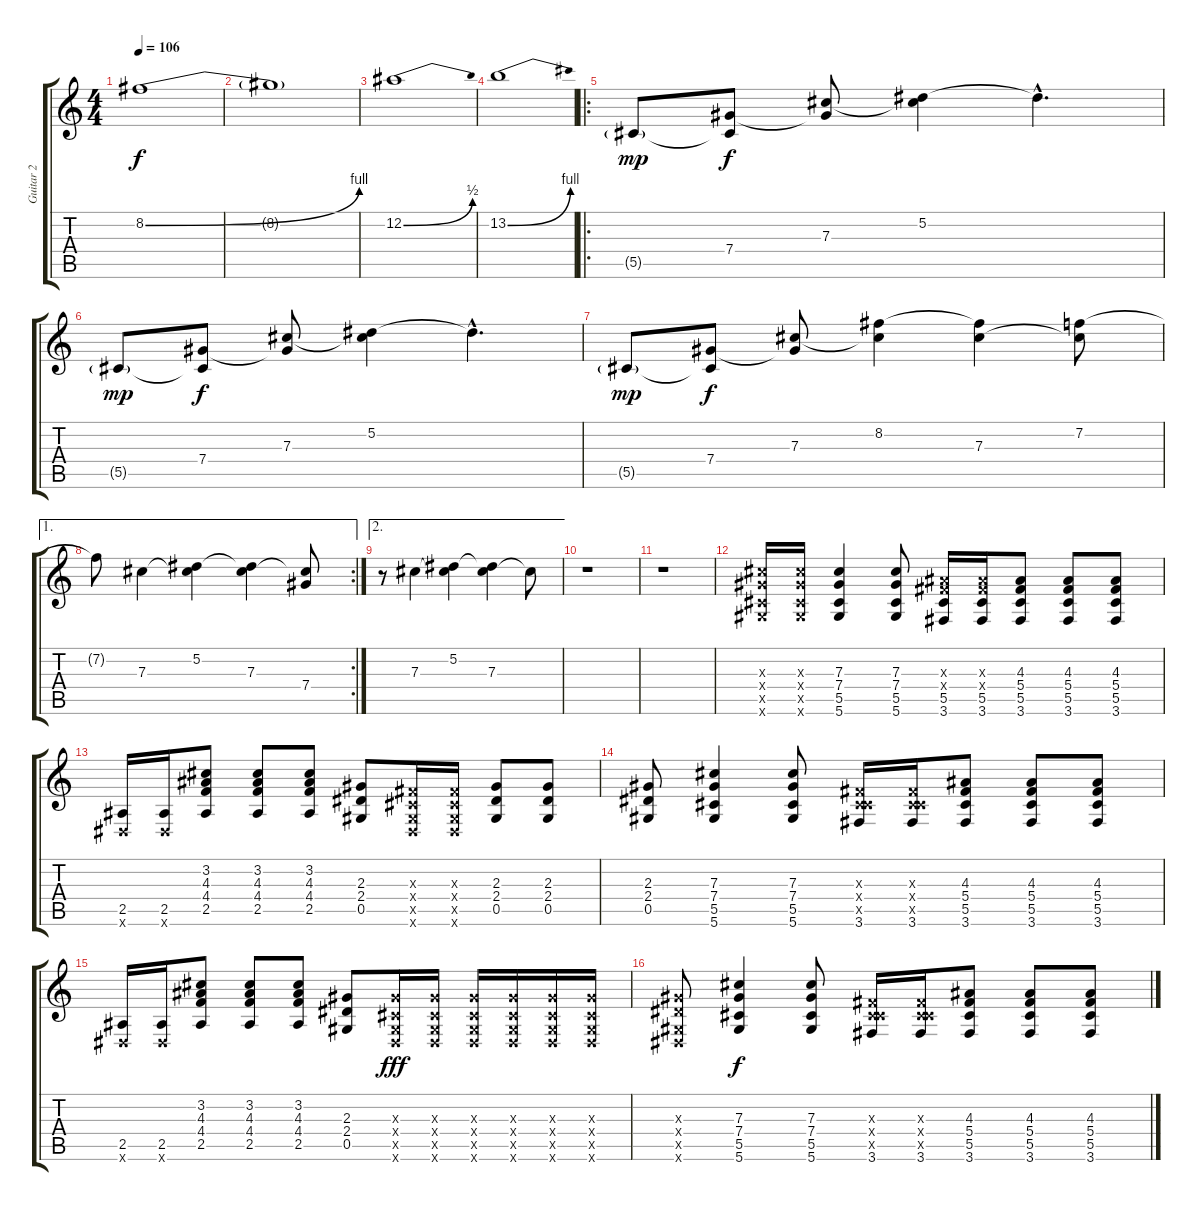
\track ("Guitar 2" "Guitar 2") {instrument electricguitarclean}
\staff {score tabs}
\tuning (Eb4 Bb3 Gb3 Db3 Ab2 Eb2) {hide}
\ts (4 4)
\tempo 106
\clef g2
\ks c
8.2{be (bend 0 0 60 4)}.1{dy f} |
8.2{t}.1 |
12.2{be (bend 0 0 60 2)}.1 |
13.2{be (bend 0 0 60 4)}.1 |
\ro
5.5{g}.8{dy mp volume 16 instrument electricguitarclean} (7.4 5.5{t}).8{dy f} (7.3 7.4{t}).8 (5.2 7.3{t}).4 5.2{hac t}.4{d} |
5.5{g}.8{dy mp} (7.4 5.5{t}).8{dy f} (7.3 7.4{t}).8 (5.2 7.3{t}).4 5.2{hac t}.4{d} |
5.5{g}.8{dy mp} (7.4 5.5{t}).8{dy f} (7.3 7.4{t}).8 (8.2 7.3{t}).4 (8.2{t} 7.3).4 (7.2 7.3{t}).8 |
\ae 1
\rc 2
7.2{t}.8 7.3.4 (5.2 7.3{t}).4 (5.2{t} 7.3).4 (7.3{t} 7.4).8 |
\ae 2
r.8 7.3.4 (5.2 7.3{t}).4 (5.2{t} 7.3).4 7.3{t}.8 |
r.1 |
r.1 |
(7.3{x} 7.4{x} 5.5{x} 5.6{x}).16{volume 16 instrument distortionguitar} (7.3{x} 7.4{x} 5.5{x} 5.6{x}).16 (7.3 7.4 5.5 5.6).4 (7.3 7.4 5.5 5.6).8 (4.3{x} 5.4{x} 5.5 3.6).16 (4.3{x} 5.4{x} 5.5 3.6).16 (4.3 5.4 5.5 3.6).8 (4.3 5.4 5.5 3.6).8 (4.3 5.4 5.5 3.6).8 |
(2.5 0.6{x}).16 (2.5 0.6{x}).16 (3.2 4.3 4.4 2.5).8 (3.2 4.3 4.4 2.5).8 (3.2 4.3 4.4 2.5).8 (2.3 2.4 0.5).8 (0.3{x} 0.4{x} 0.5{x} 0.6{x}).16 (0.3{x} 0.4{x} 0.5{x} 0.6{x}).16 (2.3 2.4 0.5).8 (2.3 2.4 0.5).8 |
(2.3 2.4 0.5).8{instrument distortionguitar} (7.3 7.4 5.5 5.6).4 (7.3 7.4 5.5 5.6).8 (0.3{x} 0.4{x} 5.5{x} 3.6).16 (0.3{x} 0.4{x} 5.5{x} 3.6).16 (4.3 5.4 5.5 3.6).8 (4.3 5.4 5.5 3.6).8 (4.3 5.4 5.5 3.6).8 |
(2.5 0.6{x}).16{instrument distortionguitar} (2.5 0.6{x}).16 (3.2 4.3 4.4 2.5).8 (3.2 4.3 4.4 2.5).8 (3.2 4.3 4.4 2.5).8 (2.3 2.4 0.5).8 (2.3{x} 0.4{x} 0.5{x} 0.6{x}).16{dy fff} (2.3{x} 0.4{x} 0.5{x} 0.6{x}).16 (2.3{x} 0.4{x} 0.5{x} 0.6{x}).16 (2.3{x} 0.4{x} 0.5{x} 0.6{x}).16 (2.3{x} 0.4{x} 0.5{x} 0.6{x}).16 (2.3{x} 0.4{x} 0.5{x} 0.6{x}).16 |
(2.3{x} 2.4{x} 0.5{x} 0.6{x}).8 (7.3 7.4 5.5 5.6).4{dy f instrument distortionguitar} (7.3 7.4 5.5 5.6).8 (0.3{x} 0.4{x} 5.5{x} 3.6).16 (0.3{x} 0.4{x} 5.5{x} 3.6).16 (4.3 5.4 5.5 3.6).8 (4.3 5.4 5.5 3.6).8 (4.3 5.4 5.5 3.6).8
